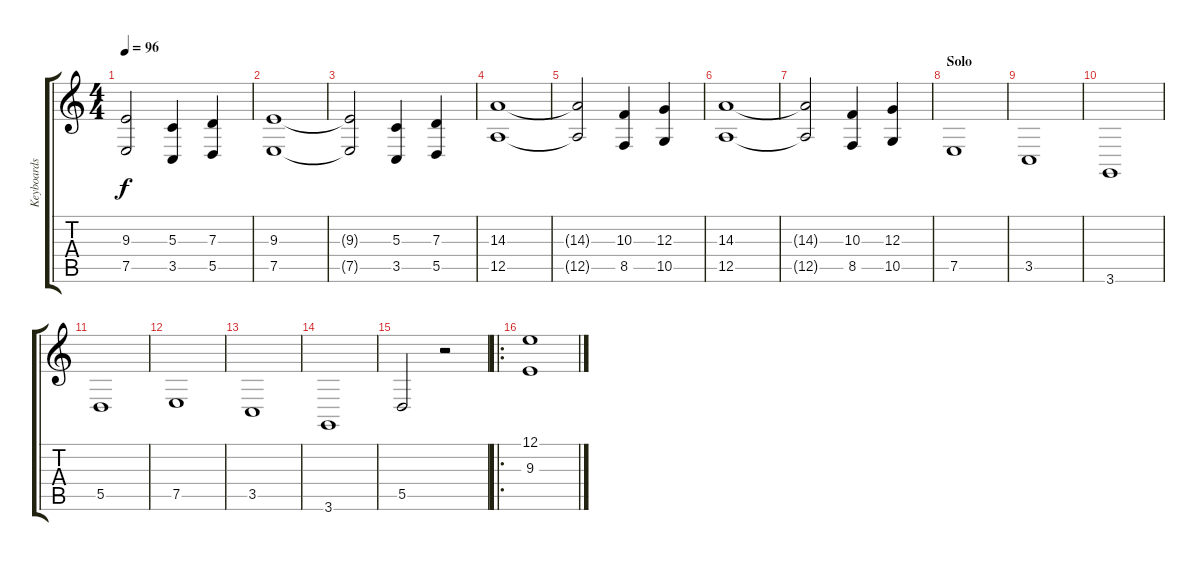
\track ("Keyboards" "Keyboards") {instrument stringensemble1}
\staff {score tabs}
\tuning (E4 B3 G3 D3 A2 E2) {hide}
\ts (4 4)
\tempo 96
\clef g2
\ks c
(9.3{t} 7.5{t}).2{dy f} (5.3 3.5).4 (7.3 5.5).4 |
(9.3 7.5).1 |
(9.3{t} 7.5{t}).2 (5.3 3.5).4 (7.3 5.5).4 |
(14.3 12.5).1 |
(14.3{t} 12.5{t}).2 (10.3 8.5).4 (12.3 10.5).4 |
(14.3 12.5).1 |
(14.3{t} 12.5{t}).2 (10.3 8.5).4 (12.3 10.5).4 |
\section ("" "Solo")
7.5.1 |
3.5.1 |
3.6.1 |
5.5.1 |
7.5.1 |
3.5.1 |
3.6.1 |
5.5.2 r.2 |
\ro
(12.1 9.3).1
